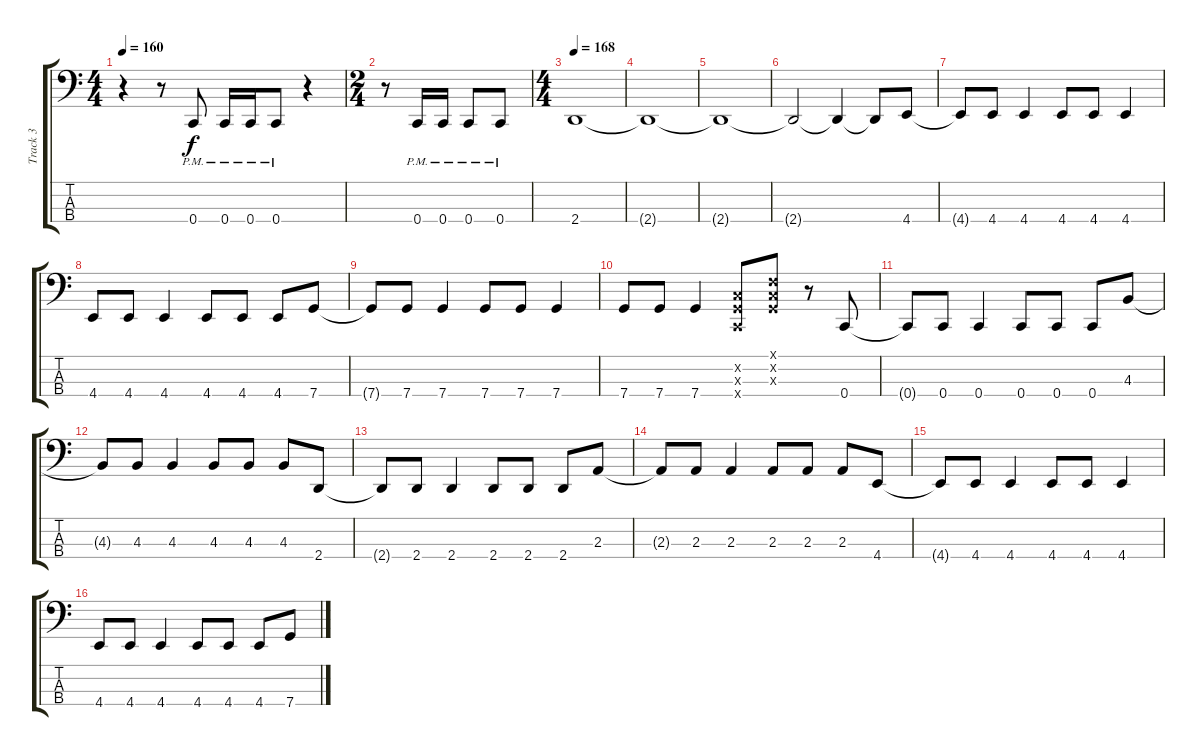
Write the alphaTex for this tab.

\track ("Track 3" "Track 3") {instrument electricbasspick}
\staff {score tabs}
\tuning (F2 C2 G1 C1) {hide}
\ts (4 4)
\tempo 160
\clef f4
\ks c
r.4{dy f} r.8 0.4{pm}.8 0.4{pm}.16 0.4{pm}.16 0.4{pm}.8 r.4 |
\ts (2 4)
r.8 0.4{pm}.16 0.4{pm}.16 0.4{pm}.8 0.4{pm}.8 |
\ts (4 4)
\tempo 168
2.4.1 |
2.4{t}.1 |
2.4{t}.1 |
2.4{t}.2 2.4{t}.4 2.4{t}.8 4.4.8 |
4.4{t}.8 4.4.8 4.4.4 4.4.8 4.4.8 4.4.4 |
4.4.8 4.4.8 4.4.4 4.4.8 4.4.8 4.4.8 7.4.8 |
7.4{t}.8 7.4.8 7.4.4 7.4.8 7.4.8 7.4.4 |
7.4.8 7.4.8 7.4.4 (0.2{x} 0.3{x} 0.4{x}).8 (0.1{x} 0.2{x} 0.3{x}).8 r.8 0.4.8 |
0.4{t}.8 0.4.8 0.4.4 0.4.8 0.4.8 0.4.8 4.3.8 |
4.3{t}.8 4.3.8 4.3.4 4.3.8 4.3.8 4.3.8 2.4.8 |
2.4{t}.8 2.4.8 2.4.4 2.4.8 2.4.8 2.4.8 2.3.8 |
2.3{t}.8 2.3.8 2.3.4 2.3.8 2.3.8 2.3.8 4.4.8 |
4.4{t}.8 4.4.8 4.4.4 4.4.8 4.4.8 4.4.4 |
4.4.8 4.4.8 4.4.4 4.4.8 4.4.8 4.4.8 7.4.8
